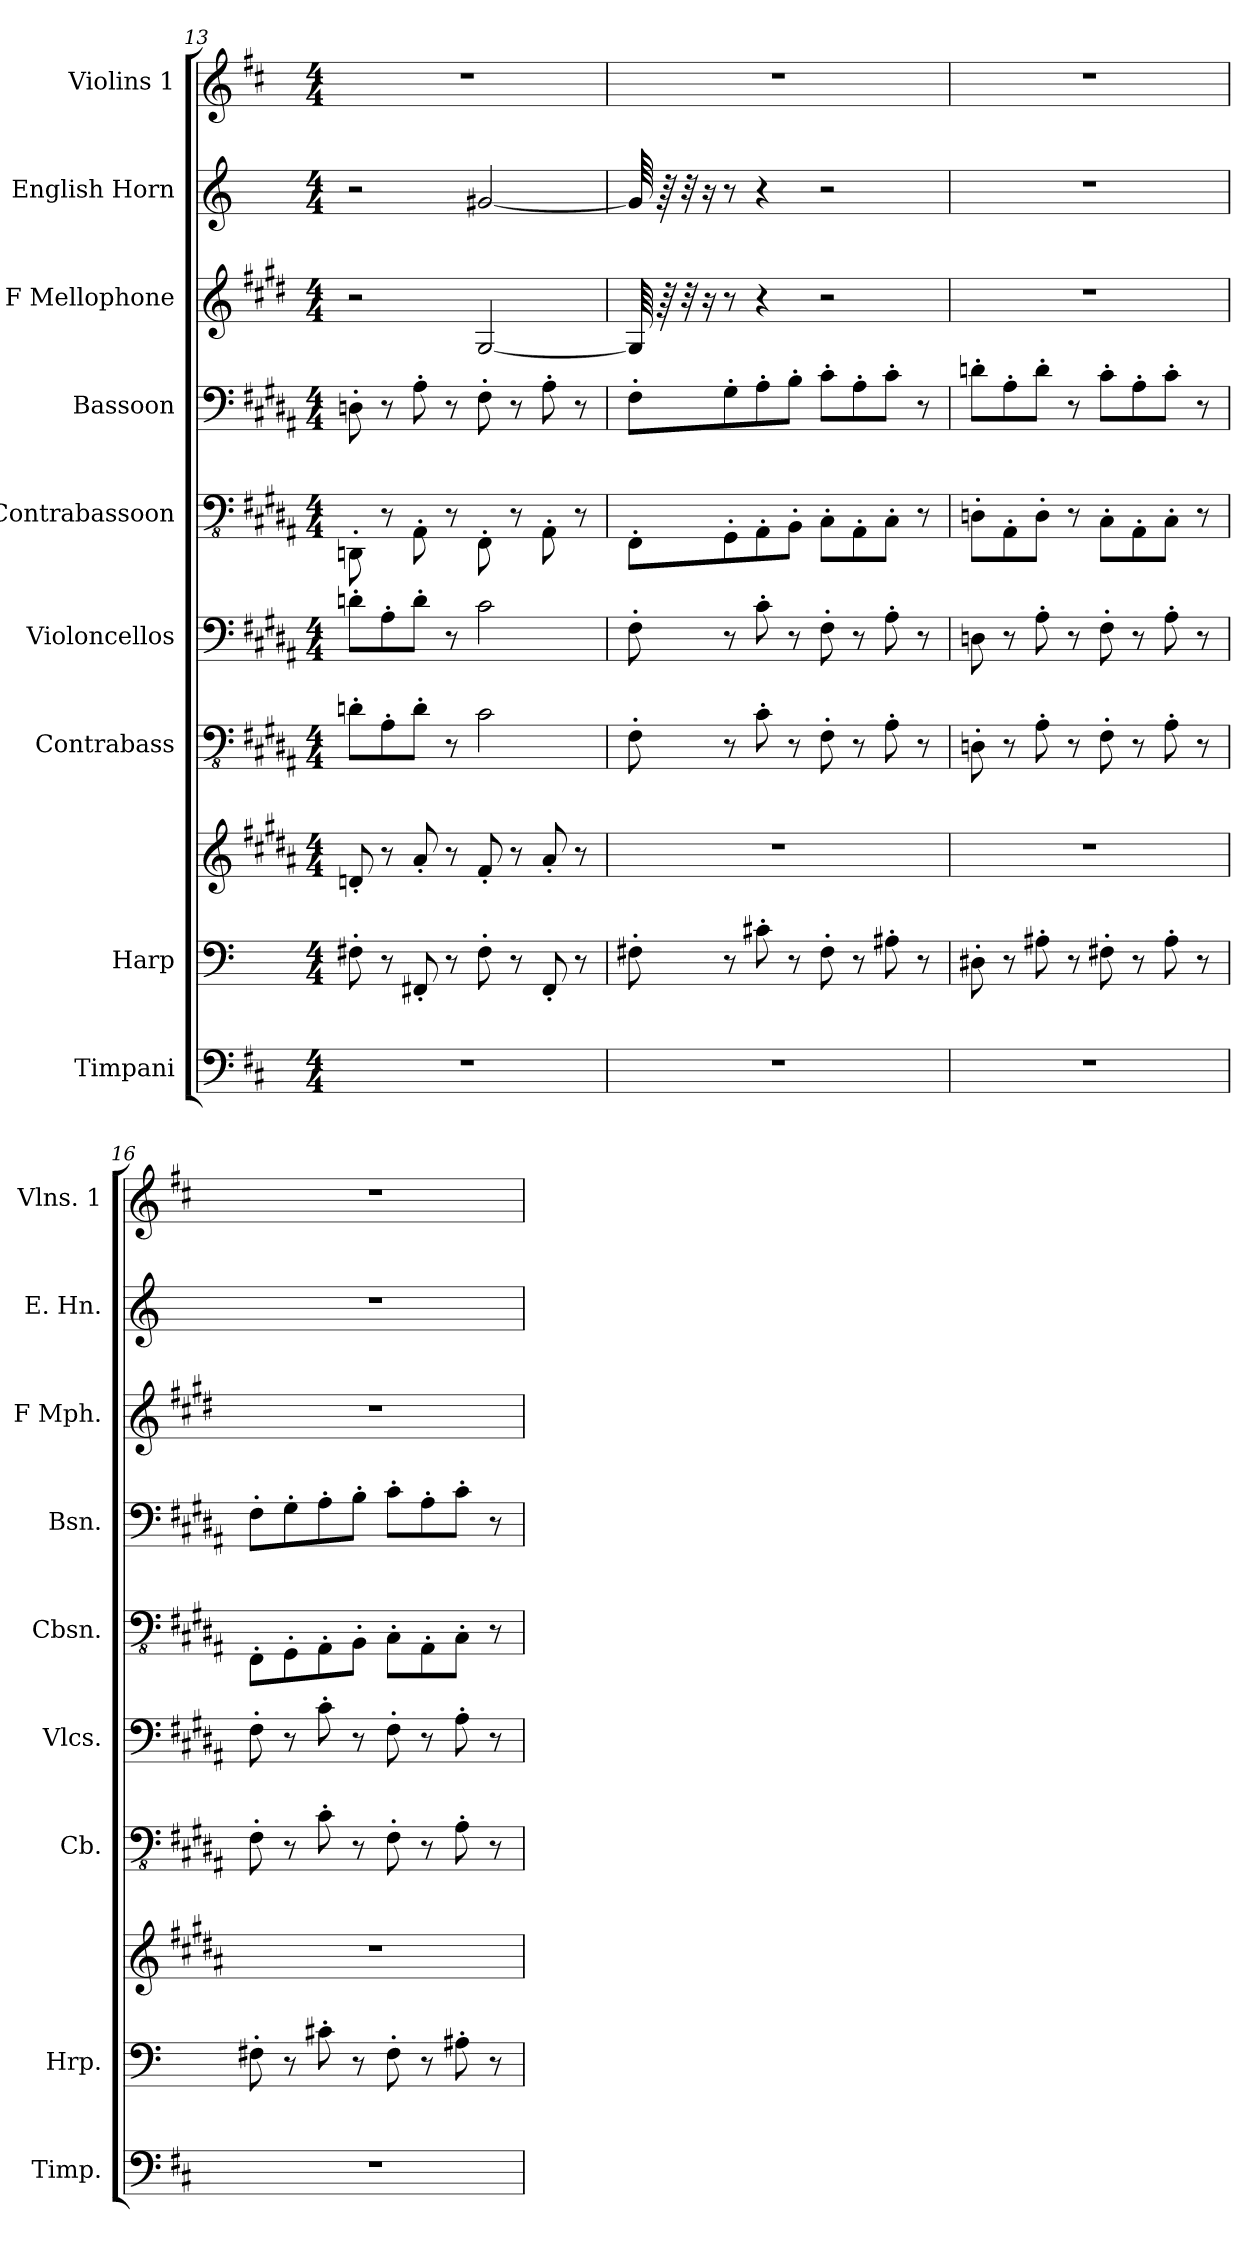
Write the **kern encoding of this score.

**kern	**kern	**kern	**kern	**kern	**kern	**kern	**kern	**kern	**kern
*part9	*part8	*part8	*part7	*part6	*part5	*part4	*part3	*part2	*part1
*staff10	*staff9	*staff8	*staff7	*staff6	*staff5	*staff4	*staff3	*staff2	*staff1
*I"Timpani	*I"Harp	*	*I"Contrabass	*I"Violoncellos	*I"Contrabassoon	*I"Bassoon	*I"F Mellophone	*I"English Horn	*I"Violins 1
*I'Timp.	*I'Hrp.	*	*I'Cb.	*I'Vlcs.	*I'Cbsn.	*I'Bsn.	*I'F Mph.	*I'E. Hn.	*I'Vlns. 1
*clefF4	*clefF4	*clefG2	*clefFv4	*clefF4	*clefFv4	*clefF4	*clefG2	*clefG2	*clefG2
*	*	*	*	*	*ITrd7c12	*	*ITrd4c7	*ITrd4c7	*
*k[f#c#]	*k[]	*k[f#c#g#d#a#]	*k[f#c#g#d#a#]	*k[f#c#g#d#a#]	*k[f#c#g#d#a#]	*k[f#c#g#d#a#]	*k[f#c#g#]	*k[b-]	*k[f#c#]
*D:	*C:	*B:	*B:	*B:	*B:	*B:	*A:	*F:	*D:
*M4/4	*M4/4	*M4/4	*M4/4	*M4/4	*M4/4	*M4/4	*M4/4	*M4/4	*M4/4
=13	=13	=13	=13	=13	=13	=13	=13	=13	=13
1r	8F#'\	8dn'/	8Dn'\L	8dn'\L	8DDDDn'\	8Dn'\	2r	2r	1r
.	8r	8r	8AA#'\	8A#'\	8r	8r	.	.	.
.	8FF#'/	8a#'/	8D'\J	8d'\J	8AAAA#'\	8A#'\	.	.	.
.	8r	8r	8r	8r	8r	8r	.	.	.
.	8F#'\	8f#'/	2C#\	2c#\	8FFFF#'\	8F#'\	[2C#/	[2c#/	.
.	8r	8r	.	.	8r	8r	.	.	.
.	8FF#'/	8a#'/	.	.	8AAAA#'\	8A#'\	.	.	.
.	8r	8r	.	.	8r	8r	.	.	.
!!LO:PB:g=z
=14	=14	=14	=14	=14	=14	=14	=14	=14	=14
1r	8F#'\	1r	8FF#'\	8F#'\	8FFFF#'\L	8F#'\L	64C#/]	64c#/]	1r
.	.	.	.	.	.	.	64r	64r	.
.	.	.	.	.	.	.	32r	32r	.
.	.	.	.	.	.	.	16r	16r	.
.	8r	.	8r	8r	8GGGG#'\	8G#'\	8r	8r	.
.	8c#'\	.	8C#'\	8c#'\	8AAAA#'\	8A#'\	4r	4r	.
.	8r	.	8r	8r	8BBBB'\J	8B'\J	.	.	.
.	8F#'\	.	8FF#'\	8F#'\	8CCC#'\L	8c#'\L	2r	2r	.
.	8r	.	8r	8r	8AAAA#'\	8A#'\	.	.	.
.	8A#'\	.	8AA#'\	8A#'\	8CCC#'\J	8c#'\J	.	.	.
.	8r	.	8r	8r	8r	8r	.	.	.
=15	=15	=15	=15	=15	=15	=15	=15	=15	=15
1r	8D#'\	1r	8DDn'\	8Dn\	8DDDn'\L	8dn'\L	1r	1r	1r
.	8r	.	8r	8r	8AAAA#'\	8A#'\	.	.	.
.	8A#'\	.	8AA#'\	8A#'\	8DDD'\J	8d'\J	.	.	.
.	8r	.	8r	8r	8r	8r	.	.	.
.	8F#'\	.	8FF#'\	8F#'\	8CCC#'\L	8c#'\L	.	.	.
.	8r	.	8r	8r	8AAAA#'\	8A#'\	.	.	.
.	8A#'\	.	8AA#'\	8A#'\	8CCC#'\J	8c#'\J	.	.	.
.	8r	.	8r	8r	8r	8r	.	.	.
=16	=16	=16	=16	=16	=16	=16	=16	=16	=16
1r	8F#'\	1r	8FF#'\	8F#'\	8FFFF#'\L	8F#'\L	1r	1r	1r
.	8r	.	8r	8r	8GGGG#'\	8G#'\	.	.	.
.	8c#'\	.	8C#'\	8c#'\	8AAAA#'\	8A#'\	.	.	.
.	8r	.	8r	8r	8BBBB'\J	8B'\J	.	.	.
.	8F#'\	.	8FF#'\	8F#'\	8CCC#'\L	8c#'\L	.	.	.
.	8r	.	8r	8r	8AAAA#'\	8A#'\	.	.	.
.	8A#'\	.	8AA#'\	8A#'\	8CCC#'\J	8c#'\J	.	.	.
.	8r	.	8r	8r	8r	8r	.	.	.
=	=	=	=	=	=	=	=	=	=
*-	*-	*-	*-	*-	*-	*-	*-	*-	*-
